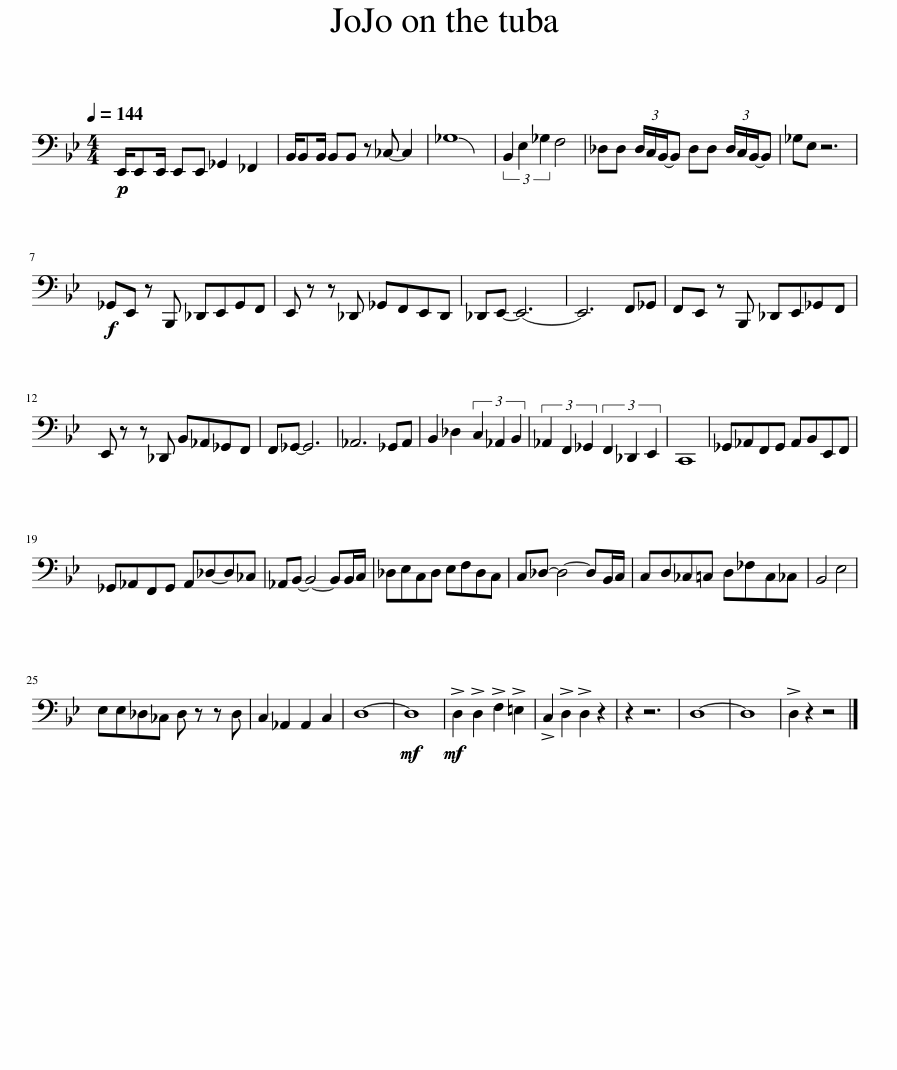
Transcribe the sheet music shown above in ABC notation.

X:1
L:1/8
Q:1/4=144
M:4/4
I:linebreak $
K:Bb
V:1 bass
V:1
!p! E,,/E,,E,,/ E,,E,, _G,,2 _F,,2 | B,,/B,,B,,/ B,,B,, z _C,- C,2 | _G,8 | (3B,,2 E,2 _G,2 F,4 | _D,D, (3D,/C,/B,,/-B,, D,D, (3D,/C,/B,,/-B,, | %5
 _G,E, z6 |$!f! _G,,E,, z B,,, _D,,E,,G,,F,, | E,, z z _D,, _G,,F,,E,,D,, | _D,,E,,- E,,6- | E,,6 F,,_G,, | %10
 F,,E,, z B,,, _D,,E,,_G,,F,, |$ E,, z z _D,, B,,_A,,_G,,F,, | F,,_G,,- G,,6 | _A,,6 _G,,A,, | B,,2 _D,2 (3C,2 _A,,2 B,,2 | %15
 (3_A,,2 F,,2 _G,,2 (3F,,2 _D,,2 E,,2 | C,,8 | _G,,_A,,F,,G,, A,,B,,E,,F,, |$ _G,,_A,,F,,G,, A,,_D,-D,_C, | _A,,B,,- B,,4- B,,B,,/C,/ | %20
 _D,E,C,D, E,F,D,C, | C,_D,- D,4- D,B,,/C,/ | C,D,_C,=C, D,_F,C,_C, | B,,4 E,4 |$ E,E,_D,_C, D, z z D, | %25
 C,2 _A,,2 A,,2 C,2 | D,8- |!mf! D,8 |!mf! !>!D,2 !>!D,2 !>!F,2 !>!=E,2 | !>!C,2 !>!D,2 !>!D,2 z2 | %30
 z2 z6 | D,8- | D,8 | !>!D,2 z2 z4 |] %34
